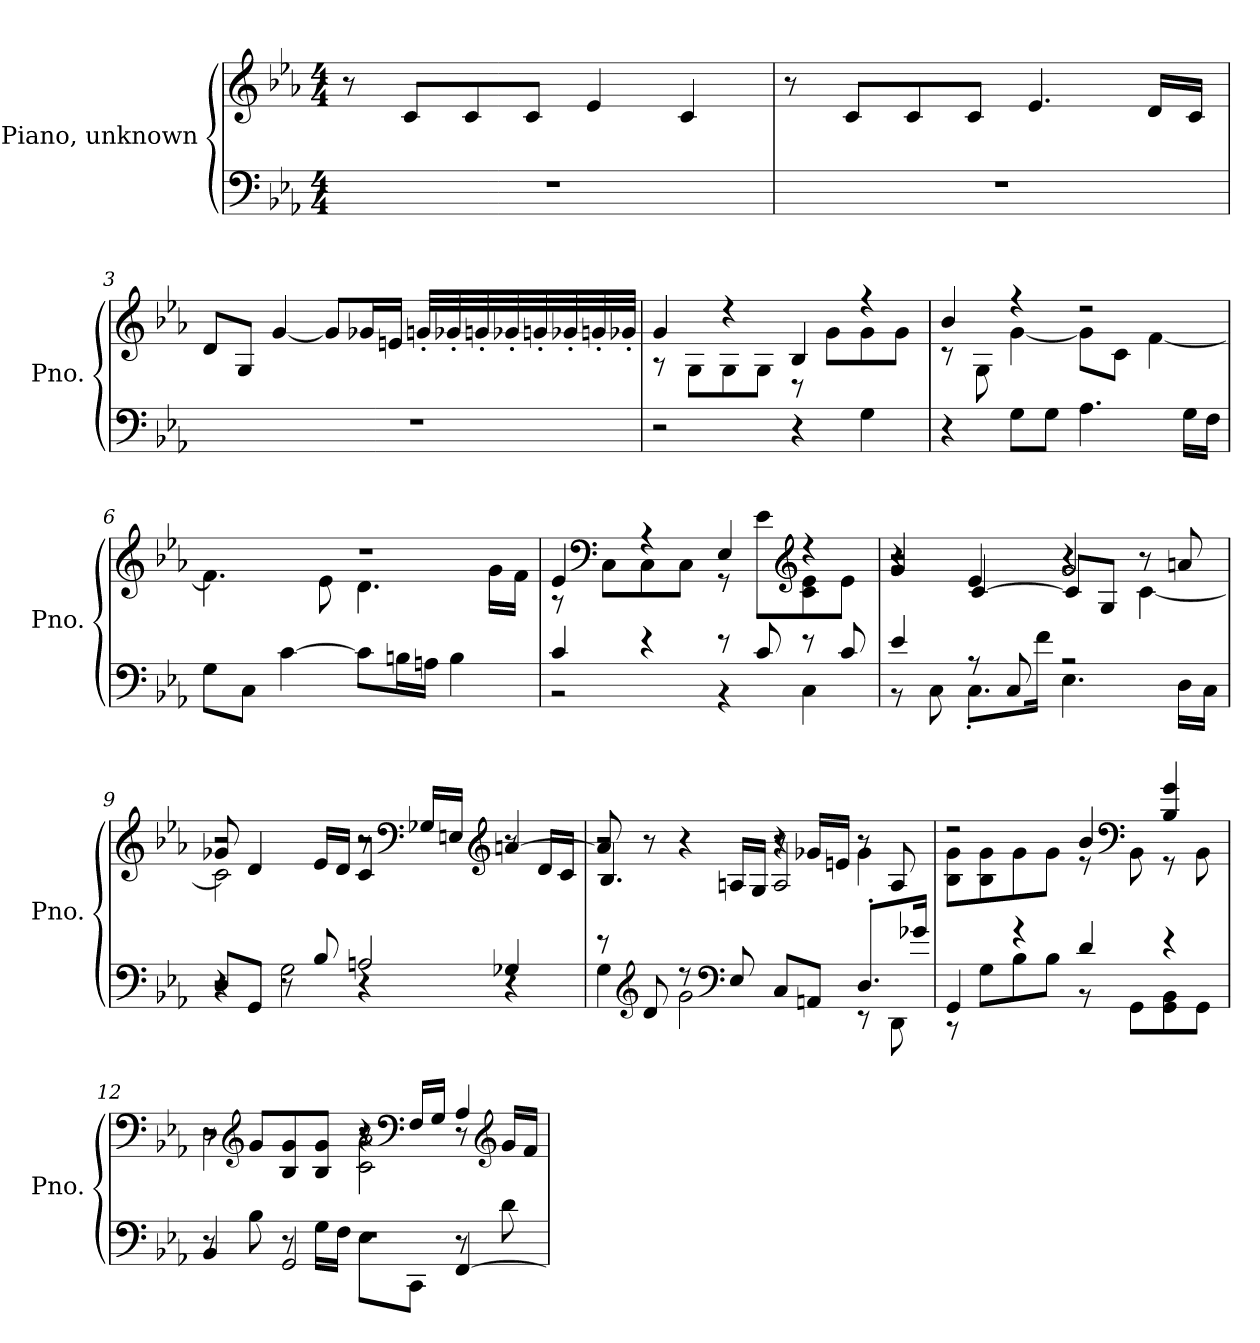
**kern	**kern
*part1	*part1
*staff2	*staff1
*I"Piano, unknown	*
*I'Pno.	*
*clefF4	*clefG2
*k[b-e-a-]	*k[b-e-a-]
*M4/4	*M4/4
*MM120	*MM120
=1	=1
1r	8r
.	8c/L
.	8c/
.	8c/J
.	4e-/
.	4c/
=2	=2
1r	8r
.	8c/L
.	8c/
.	8c/J
.	4.e-/
.	16d/LL
.	16c/JJ
=3	=3
1r	8d/L
.	8G/J
.	[4g/
.	8g/L]
.	16g-X/L
.	16en/JJ
.	32gn'/LLL
.	32g-X'/
.	32gn'/
.	32g-X'/
.	32gn'/
.	32g-X'/
.	32gn'/
.	32g-X'/JJJ
!!LO:LB:g=z
=4	=4
*	*^
2r	4g/	8r
.	.	8G\L
.	4r	8G\
.	.	8G\J
4r	4B-/	8r
.	.	8g\L
4G\	4r	8g\
.	.	8g\J
=5	=5	=5
4r	4b-/	8r
.	.	8G\
8G\L	4r	[4g\
8G\J	.	.
4.A-\	2r	8g\L]
.	.	8c\J
.	.	[4f\
16G\LL	.	.
16F\JJ	.	.
=6	=6	=6
8G\L	1r	4.f\]
8C\J	.	.
[4c\	.	.
.	.	8e-\
8c\L]	.	4.d\
16Bn\L	.	.
16An\JJ	.	.
4B\	.	.
.	.	16g\LL
.	.	16f\JJ
=7	=7	=7
*^	*	*
4c/	2r	4e-/	8r
*	*	*clefF4	*
.	.	.	8C\L
4r	.	4r	8C\
.	.	.	8C\J
8r	4r	4E-/	8r
8c/	.	.	8e-\L
*	*	*clefG2	*
8r	4C\	4r	8c\ 8e-\
8c/	.	.	8e-\J
!!LO:LB:g=z
=8	=8	=8	=8
*	*	*	*^
4e-/	8r	4r	2r	4g/
.	8C\	.	.	.
8r	8.C'\L	4e-/	.	[4c/
8C/	.	.	.	.
.	16f\Jk	.	.	.
2r	4.E-\	2g/	4r	8c/L]
.	.	.	.	8G/J
.	.	.	[4c\	8r
.	16D\LL	.	.	8an/
.	16C\JJ	.	.	.
=9	=9	=9	=9	=9
*	*^	*	*	*
2r	4r	8D/L	2r	2c\]	8g-X/
.	.	8GG/J	.	.	4d/
.	2G\	8r	.	.	.
.	.	8B-/	.	.	16e-/LL
.	.	.	.	.	16d/JJ
2An/	.	4r	4c/	2r	8r
*	*	*	*clefF4	*	*
.	.	.	.	.	16G-X/LL
.	.	.	.	.	16En/JJ
*	*	*	*clefG2	*	*
.	4r	4G-X/	[4an/	.	8r
.	.	.	.	.	16d/LL
.	.	.	.	.	16c/JJ
*	*v	*v	*	*	*
!!LO:LB:g=z	!!	!!
=10	=10	=10	=10	=10
8r	4G\	8a/]	2r	4.B-/
*clefG2	*	*	*	*
8d/	.	8r	.	.
8r	2g\	4r	.	.
*clefF4	*	*	*	*
8E-/	.	.	.	16An/LL
.	.	.	.	16G/JJ
8C/L	.	2A/	4r	8r
8AAn/J	.	.	.	16g-X/LL
.	.	.	.	16en/JJ
8.D'/L	8r	.	4g-\	8r
.	8DD\	.	.	8A/
16g-X/Jk	.	.	.	.
*	*	*	*v	*v
=11	=11	=11	=11
4GG/	8r	2r	8B-\ 8g\L
.	8G\L	.	8B-\ 8g\
4r	8B-\	.	8g\
.	8B-\J	.	8g\J
4d/	8r	4b-/	8r
*	*	*clefF4	*
.	8GG\L	.	8BB-\
4r	8GG\ 8BB-\	4B-/ 4g/	8r
.	8GG\J	.	8BB-\
!!LO:LB:g=z
=12	=12	=12	=12
*	*^	*	*^
1r	8r	4BB-/	8r	2D\	2r
*	*	*	*clefG2	*	*
.	8B-\	.	8g/L	.	.
.	8r	2GG/	8B-/ 8g/	.	.
.	16G\LL	.	8B-/ 8g/J	.	.
.	16F\JJ	.	.	.	.
.	8E-\L	.	8r	2c\ 2a-\	4r
*	*	*	*clefF4	*	*
.	8CC\J	.	16F/LL	.	.
.	.	.	16G/JJ	.	.
.	8r	[4FF/	8r	.	4A-/
*	*	*	*clefG2	*	*
.	8d\	.	16g/LL	.	.
.	.	.	16f/JJ	.	.
*v	*v	*v	*	*	*
*	*v	*v	*v
=	=
*-	*-
